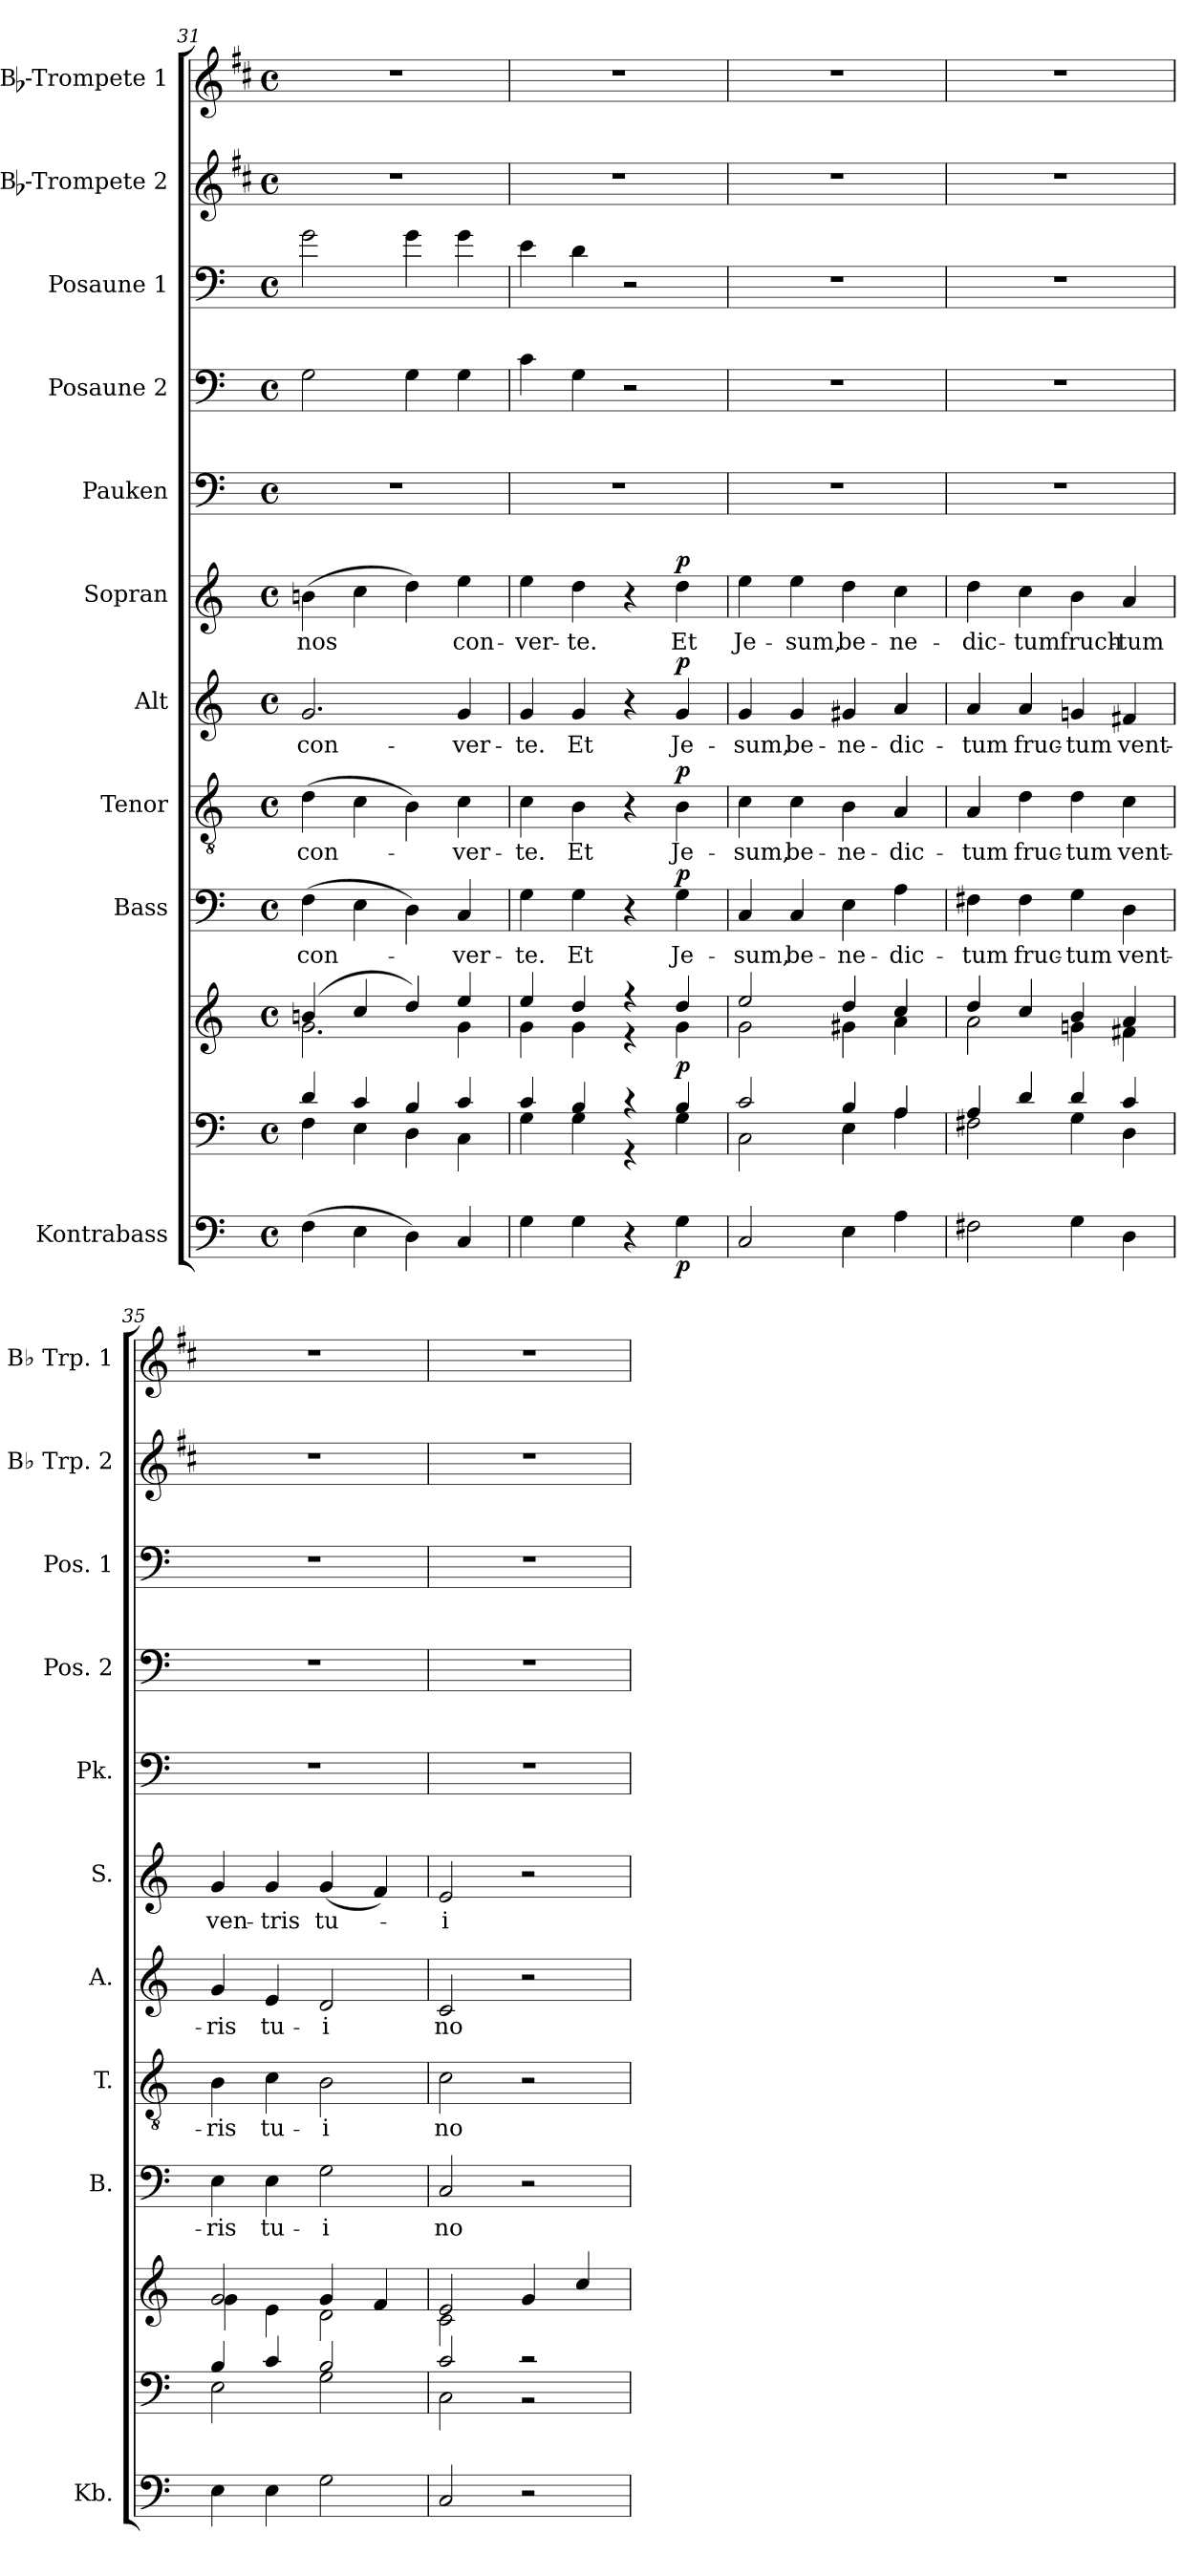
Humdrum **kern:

**kern	**dynam	**kern	**kern	**dynam	**kern	**text	**dynam	**kern	**text	**dynam	**kern	**text	**dynam	**kern	**text	**dynam	**kern	**kern	**kern	**kern	**kern
*part11	*part11	*part10	*part10	*part10	*part9	*part9	*part9	*part8	*part8	*part8	*part7	*part7	*part7	*part6	*part6	*part6	*part5	*part4	*part3	*part2	*part1
*staff12	*staff12	*staff11	*staff10	*staff10/11	*staff9	*staff9	*staff9	*staff8	*staff8	*staff8	*staff7	*staff7	*staff7	*staff6	*staff6	*staff6	*staff5	*staff4	*staff3	*staff2	*staff1
*I"Kontrabass	*	*	*	*	*I"Bass	*	*	*I"Tenor	*	*	*I"Alt	*	*	*I"Sopran	*	*	*I"Pauken	*I"Posaune 2	*I"Posaune 1	*I"Bb-Trompete 2	*I"Bb-Trompete 1
*I'Kb.	*	*	*	*	*I'B.	*	*	*I'T.	*	*	*I'A.	*	*	*I'S.	*	*	*I'Pk.	*I'Pos. 2	*I'Pos. 1	*I'Bb Trp. 2	*I'Bb Trp. 1
*clefF4	*	*clefF4	*clefG2	*	*clefF4	*	*	*clefGv2	*	*	*clefG2	*	*	*clefG2	*	*	*clefF4	*clefF4	*clefF4	*clefG2	*clefG2
*ITrd7c12	*	*	*	*	*	*	*	*	*	*	*	*	*	*	*	*	*	*	*	*ITrd1c2	*ITrd1c2
*k[]	*	*k[]	*k[]	*	*k[]	*	*	*k[]	*	*	*k[]	*	*	*k[]	*	*	*k[]	*k[]	*k[]	*k[]	*k[]
*C:	*	*C:	*C:	*	*C:	*	*	*C:	*	*	*C:	*	*	*C:	*	*	*C:	*C:	*C:	*C:	*C:
*M4/4	*	*M4/4	*M4/4	*	*M4/4	*	*	*M4/4	*	*	*M4/4	*	*	*M4/4	*	*	*M4/4	*M4/4	*M4/4	*M4/4	*M4/4
*met(c)	*	*met(c)	*met(c)	*	*met(c)	*	*	*met(c)	*	*	*met(c)	*	*	*met(c)	*	*	*met(c)	*met(c)	*met(c)	*met(c)	*met(c)
=31	=31	=31	=31	=31	=31	=31	=31	=31	=31	=31	=31	=31	=31	=31	=31	=31	=31	=31	=31	=31	=31
*	*	*^	*^	*	*	*	*	*	*	*	*	*	*	*	*	*	*	*	*	*	*
!	!	!	!	!	!	!	!	!LO:LY:b	!	!	!LO:LY:b	!	!	!LO:LY:b	!	!	!LO:LY:b	!	!	!	!	!	!
(>4FF\	.	4d/	4F\	(4bn/	2.g\	.	(>4F\	con-	.	(>4d\	con-	.	2.g/	con-	.	(>4bn\	nos	.	1r	2G\	2g\	1r	1r
4EE\	.	4c/	4E\	4cc/	.	.	4E\	.	.	4c\	.	.	.	.	.	4cc\	.	.	.	.	.	.	.
4DD\)	.	4B/	4D\	4dd/)	.	.	4D\)	.	.	4B\)	.	.	.	.	.	4dd\)	.	.	.	4G\	4g\	.	.
!	!	!	!	!	!	!	!	!LO:LY:b	!	!	!LO:LY:b	!	!	!LO:LY:b	!	!	!LO:LY:b	!	!	!	!	!	!
4CC/	.	4c/	4C\	4ee/	4g\	.	4C/	-ver-	.	4c\	-ver-	.	4g/	-ver-	.	4ee\	con-	.	.	4G\	4g\	.	.
=32	=32	=32	=32	=32	=32	=32	=32	=32	=32	=32	=32	=32	=32	=32	=32	=32	=32	=32	=32	=32	=32	=32	=32
!	!	!	!	!	!	!	!	!LO:LY:b	!	!	!LO:LY:b	!	!	!LO:LY:b	!	!	!LO:LY:b	!	!	!	!	!	!
4GG\	.	4c/	4G\	4ee/	4g\	.	4G\	-te.	.	4c\	-te.	.	4g/	-te.	.	4ee\	-ver-	.	1r	4c\	4e\	1r	1r
!	!	!	!	!	!	!	!	!LO:LY:b	!	!	!LO:LY:b	!	!	!LO:LY:b	!	!	!LO:LY:b	!	!	!	!	!	!
4GG\	.	4B/	4G\	4dd/	4g\	.	4G\	Et	.	4B\	Et	.	4g/	Et	.	4dd\	-te.	.	.	4G\	4d\	.	.
4r	.	4r	4r	4r	4r	.	4r	.	.	4r	.	.	4r	.	.	4r	.	.	.	2r	2r	.	.
!	!LO:DY:b	!	!	!	!	!LO:DY:b	!	!LO:LY:b	!LO:DY:a	!	!LO:LY:b	!LO:DY:a	!	!LO:LY:b	!LO:DY:a	!	!LO:LY:b	!LO:DY:a	!	!	!	!	!
4GG\	p	4B/	4G\	4dd/	4g\	p	4G\	Je-	p	4B\	Je-	p	4g/	Je-	p	4dd\	Et	p	.	.	.	.	.
!!LO:PB:g=z
=33	=33	=33	=33	=33	=33	=33	=33	=33	=33	=33	=33	=33	=33	=33	=33	=33	=33	=33	=33	=33	=33	=33	=33
!	!	!	!	!	!	!	!	!LO:LY:b	!	!	!LO:LY:b	!	!	!LO:LY:b	!	!	!LO:LY:b	!	!	!	!	!	!
2CC/	.	2c/	2C\	2ee/	2g\	.	4C/	-sum,	.	4c\	-sum,	.	4g/	-sum,	.	4ee\	Je-	.	1r	1r	1r	1r	1r
!	!	!	!	!	!	!	!	!LO:LY:b	!	!	!LO:LY:b	!	!	!LO:LY:b	!	!	!LO:LY:b	!	!	!	!	!	!
.	.	.	.	.	.	.	4C/	be-	.	4c\	be-	.	4g/	be-	.	4ee\	-sum,	.	.	.	.	.	.
!	!	!	!	!	!	!	!	!LO:LY:b	!	!	!LO:LY:b	!	!	!LO:LY:b	!	!	!LO:LY:b	!	!	!	!	!	!
4EE\	.	4B/	4E\	4dd/	4g#X\	.	4E\	-ne-	.	4B\	-ne-	.	4g#X/	-ne-	.	4dd\	be-	.	.	.	.	.	.
!	!	!	!	!	!	!	!	!LO:LY:b	!	!	!LO:LY:b	!	!	!LO:LY:b	!	!	!LO:LY:b	!	!	!	!	!	!
4AA\	.	4A/	4A\	4cc/	4a\	.	4A\	-dic-	.	4A/	-dic-	.	4a/	-dic-	.	4cc\	-ne-	.	.	.	.	.	.
=34	=34	=34	=34	=34	=34	=34	=34	=34	=34	=34	=34	=34	=34	=34	=34	=34	=34	=34	=34	=34	=34	=34	=34
!	!	!	!	!	!	!	!	!LO:LY:b	!	!	!LO:LY:b	!	!	!LO:LY:b	!	!	!LO:LY:b	!	!	!	!	!	!
2FF#X\	.	4A/	2F#X\	4dd/	2a\	.	4F#X\	-tum	.	4A/	-tum	.	4a/	-tum	.	4dd\	-dic-	.	1r	1r	1r	1r	1r
!	!	!	!	!	!	!	!	!LO:LY:b	!	!	!LO:LY:b	!	!	!LO:LY:b	!	!	!LO:LY:b	!	!	!	!	!	!
.	.	4d/	.	4cc/	.	.	4F#\	fruc-	.	4d\	fruc-	.	4a/	fruc-	.	4cc\	-tum	.	.	.	.	.	.
!	!	!	!	!	!	!	!	!LO:LY:b	!	!	!LO:LY:b	!	!	!LO:LY:b	!	!	!LO:LY:b	!	!	!	!	!	!
4GG\	.	4d/	4G\	4b/	4gn\	.	4G\	-tum	.	4d\	-tum	.	4gn/	-tum	.	4b\	fruch-	.	.	.	.	.	.
!	!	!	!	!	!	!	!	!LO:LY:b	!	!	!LO:LY:b	!	!	!LO:LY:b	!	!	!LO:LY:b	!	!	!	!	!	!
4DD\	.	4c/	4D\	4a/	4f#X\	.	4D\	vent-	.	4c\	vent-	.	4f#X/	vent-	.	4a/	-tum	.	.	.	.	.	.
=35	=35	=35	=35	=35	=35	=35	=35	=35	=35	=35	=35	=35	=35	=35	=35	=35	=35	=35	=35	=35	=35	=35	=35
!	!	!	!	!	!	!	!	!LO:LY:b	!	!	!LO:LY:b	!	!	!LO:LY:b	!	!	!LO:LY:b	!	!	!	!	!	!
4EE\	.	4B/	2E\	2g/	4g\	.	4E\	-ris	.	4B\	-ris	.	4g/	-ris	.	4g/	ven-	.	1r	1r	1r	1r	1r
!	!	!	!	!	!	!	!	!LO:LY:b	!	!	!LO:LY:b	!	!	!LO:LY:b	!	!	!LO:LY:b	!	!	!	!	!	!
4EE\	.	4c/	.	.	4e\	.	4E\	tu-	.	4c\	tu-	.	4e/	tu-	.	4g/	-tris	.	.	.	.	.	.
!	!	!	!	!	!	!	!	!LO:LY:b	!	!	!LO:LY:b	!	!	!LO:LY:b	!	!	!LO:LY:b	!	!	!	!	!	!
2GG\	.	2B/	2G\	4g/	2d\	.	2G\	-i	.	2B\	-i	.	2d/	-i	.	(<4g/	tu-	.	.	.	.	.	.
.	.	.	.	4f/	.	.	.	.	.	.	.	.	.	.	.	4f/)	.	.	.	.	.	.	.
=36	=36	=36	=36	=36	=36	=36	=36	=36	=36	=36	=36	=36	=36	=36	=36	=36	=36	=36	=36	=36	=36	=36	=36
!	!	!	!	!	!	!	!	!LO:LY:b	!	!	!LO:LY:b	!	!	!LO:LY:b	!	!	!LO:LY:b	!	!	!	!	!	!
2CC/	.	2c/	2C\	2e/	2c\	.	2C/	no-	.	2c\	no-	.	2c/	no-	.	2e/	-i	.	1r	1r	1r	1r	1r
2r	.	2r	2r	4g/	2ryy	.	2r	.	.	2r	.	.	2r	.	.	2r	.	.	.	.	.	.	.
.	.	.	.	4cc/	.	.	.	.	.	.	.	.	.	.	.	.	.	.	.	.	.	.	.
*	*	*v	*v	*	*	*	*	*	*	*	*	*	*	*	*	*	*	*	*	*	*	*	*
*	*	*	*v	*v	*	*	*	*	*	*	*	*	*	*	*	*	*	*	*	*	*	*
=	=	=	=	=	=	=	=	=	=	=	=	=	=	=	=	=	=	=	=	=	=
*-	*-	*-	*-	*-	*-	*-	*-	*-	*-	*-	*-	*-	*-	*-	*-	*-	*-	*-	*-	*-	*-
